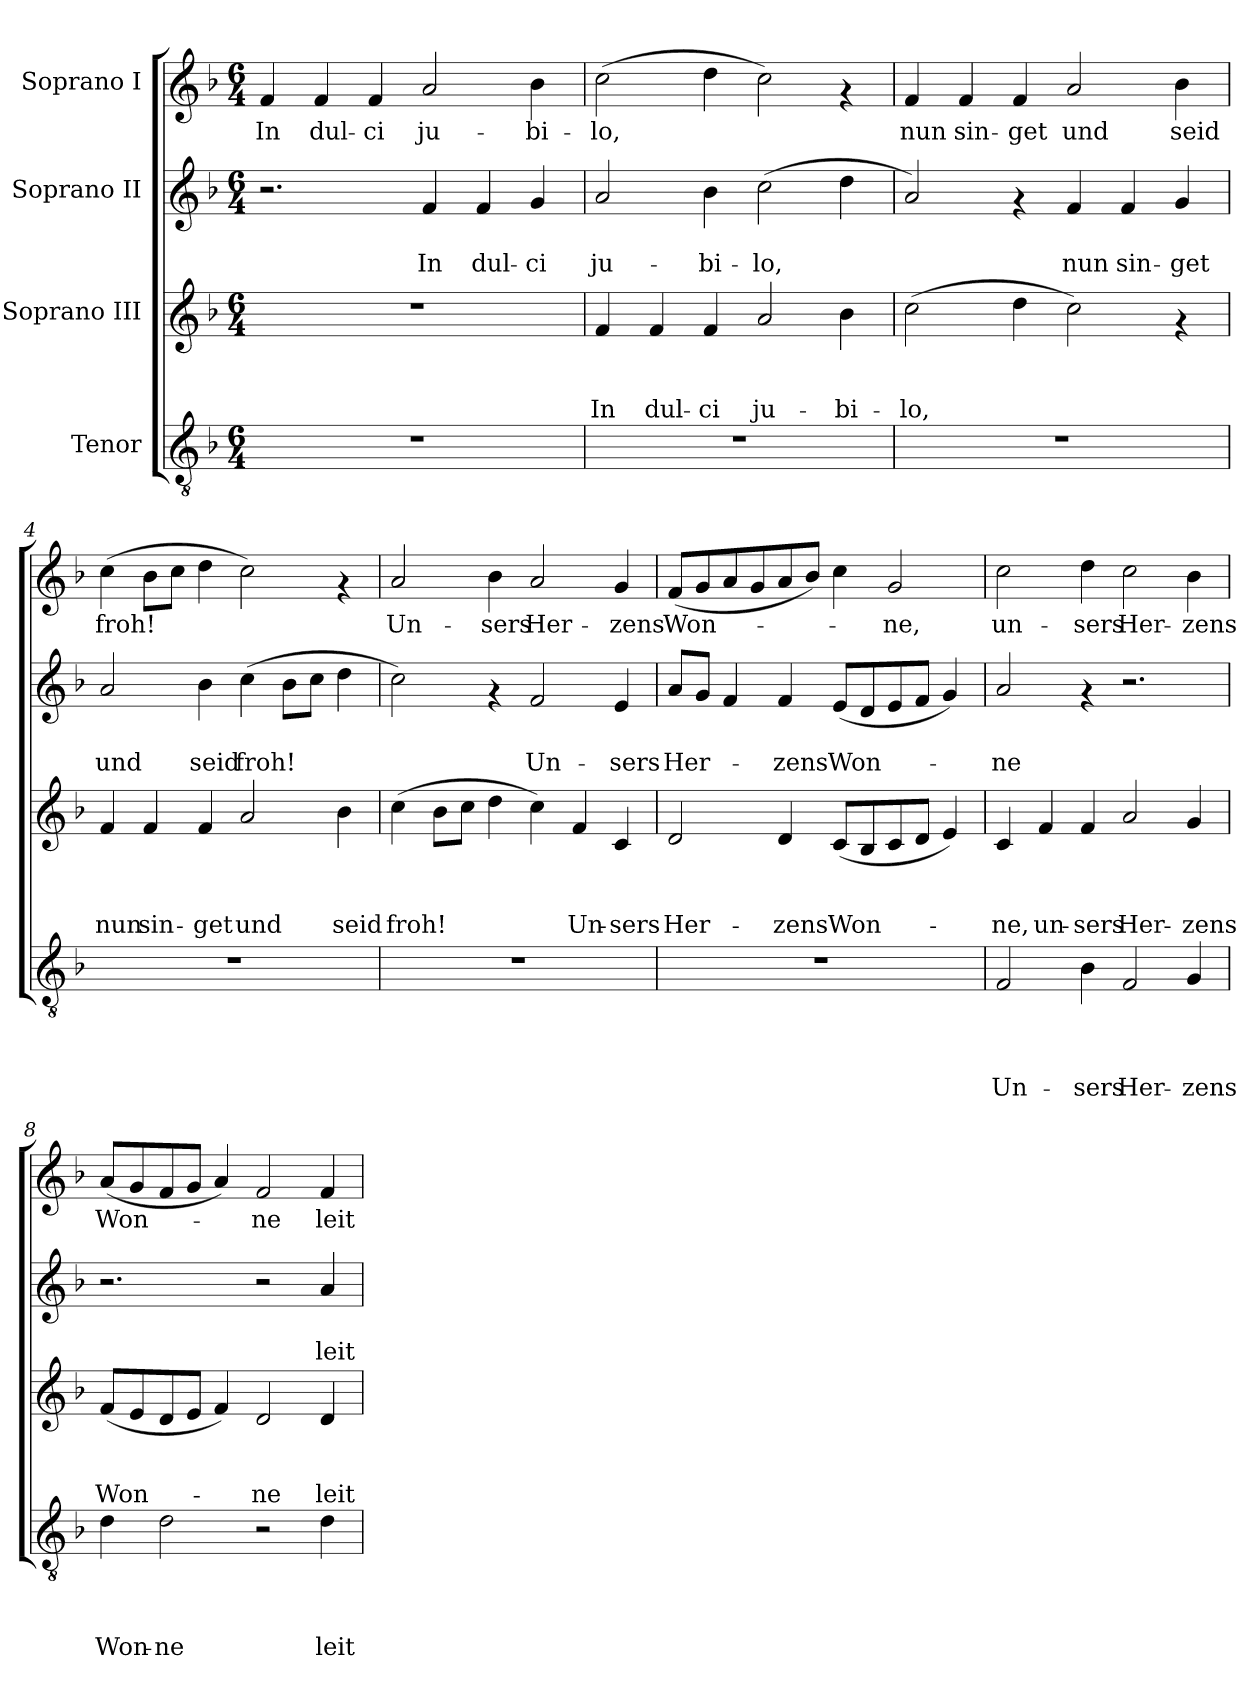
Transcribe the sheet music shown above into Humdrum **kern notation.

**kern	**text	**text	**text	**text	**kern	**text	**text	**text	**kern	**text	**text	**kern	**text
*part4	*part4	*part4	*part4	*part4	*part3	*part3	*part3	*part3	*part2	*part2	*part2	*part1	*part1
*staff4	*staff4	*staff4	*staff4	*staff4	*staff3	*staff3	*staff3	*staff3	*staff2	*staff2	*staff2	*staff1	*staff1
*I"Tenor	*	*	*	*	*I"Soprano III	*	*	*	*I"Soprano II	*	*	*I"Soprano I	*
*clefGv2	*	*	*	*	*clefG2	*	*	*	*clefG2	*	*	*clefG2	*
*k[b-]	*	*	*	*	*k[b-]	*	*	*	*k[b-]	*	*	*k[b-]	*
*F:	*	*	*	*	*F:	*	*	*	*F:	*	*	*F:	*
*M6/4	*	*	*	*	*M6/4	*	*	*	*M6/4	*	*	*M6/4	*
=1	=1	=1	=1	=1	=1	=1	=1	=1	=1	=1	=1	=1	=1
!	!	!	!	!	!	!	!	!	!	!	!	!	!LO:LY:b
1.r	.	.	.	.	1.r	.	.	.	2.r	.	.	4f/	In
!	!	!	!	!	!	!	!	!	!	!	!	!	!LO:LY:b
.	.	.	.	.	.	.	.	.	.	.	.	4f/	dul-
!	!	!	!	!	!	!	!	!	!	!	!	!	!LO:LY:b
.	.	.	.	.	.	.	.	.	.	.	.	4f/	-ci
!	!	!	!	!	!	!	!	!	!	!	!LO:LY:b	!	!LO:LY:b
.	.	.	.	.	.	.	.	.	4f/	.	In	2a/	ju-
!	!	!	!	!	!	!	!	!	!	!	!LO:LY:b	!	!
.	.	.	.	.	.	.	.	.	4f/	.	dul-	.	.
!	!	!	!	!	!	!	!	!	!	!	!LO:LY:b	!	!LO:LY:b
.	.	.	.	.	.	.	.	.	4g/	.	-ci	4b-\	-bi-
=2	=2	=2	=2	=2	=2	=2	=2	=2	=2	=2	=2	=2	=2
!	!	!	!	!	!	!	!	!LO:LY:b	!	!	!LO:LY:b	!	!LO:LY:b
1.r	.	.	.	.	4f/	.	.	In	2a/	.	ju-	(>2cc\	-lo,
!	!	!	!	!	!	!	!	!LO:LY:b	!	!	!	!	!
.	.	.	.	.	4f/	.	.	dul-	.	.	.	.	.
!	!	!	!	!	!	!	!	!LO:LY:b	!	!	!LO:LY:b	!	!
.	.	.	.	.	4f/	.	.	-ci	4b-\	.	-bi-	4dd\	.
!	!	!	!	!	!	!	!	!LO:LY:b	!	!	!LO:LY:b	!	!
.	.	.	.	.	2a/	.	.	ju-	(>2cc\	.	-lo,	2cc\)	.
!	!	!	!	!	!	!	!	!LO:LY:b	!	!	!	!	!
.	.	.	.	.	4b-\	.	.	-bi-	4dd\	.	.	4rf	.
=3	=3	=3	=3	=3	=3	=3	=3	=3	=3	=3	=3	=3	=3
!	!	!	!	!	!	!	!	!LO:LY:b	!	!	!	!	!LO:LY:b
1.r	.	.	.	.	(>2cc\	.	.	-lo,	2a/)	.	.	4f/	nun
!	!	!	!	!	!	!	!	!	!	!	!	!	!LO:LY:b
.	.	.	.	.	.	.	.	.	.	.	.	4f/	sin-
!	!	!	!	!	!	!	!	!	!	!	!	!	!LO:LY:b
.	.	.	.	.	4dd\	.	.	.	4rf	.	.	4f/	-get
!	!	!	!	!	!	!	!	!	!	!	!LO:LY:b	!	!LO:LY:b
.	.	.	.	.	2cc\)	.	.	.	4f/	.	nun	2a/	und
!	!	!	!	!	!	!	!	!	!	!	!LO:LY:b	!	!
.	.	.	.	.	.	.	.	.	4f/	.	sin-	.	.
!	!	!	!	!	!	!	!	!	!	!	!LO:LY:b	!	!LO:LY:b
.	.	.	.	.	4rf	.	.	.	4g/	.	-get	4b-\	seid
=4	=4	=4	=4	=4	=4	=4	=4	=4	=4	=4	=4	=4	=4
!	!	!	!	!	!	!	!	!LO:LY:b	!	!	!LO:LY:b	!	!LO:LY:b
1.r	.	.	.	.	4f/	.	.	nun	2a/	.	und	(>4cc\	froh!
!	!	!	!	!	!	!	!	!LO:LY:b	!	!	!	!	!
.	.	.	.	.	4f/	.	.	sin-	.	.	.	8b-\L	.
.	.	.	.	.	.	.	.	.	.	.	.	8cc\J	.
!	!	!	!	!	!	!	!	!LO:LY:b	!	!	!LO:LY:b	!	!
.	.	.	.	.	4f/	.	.	-get	4b-\	.	seid	4dd\	.
!	!	!	!	!	!	!	!	!LO:LY:b	!	!	!LO:LY:b	!	!
.	.	.	.	.	2a/	.	.	und	(>4cc\	.	froh!	2cc\)	.
.	.	.	.	.	.	.	.	.	8b-\L	.	.	.	.
.	.	.	.	.	.	.	.	.	8cc\J	.	.	.	.
!	!	!	!	!	!	!	!	!LO:LY:b	!	!	!	!	!
.	.	.	.	.	4b-\	.	.	seid	4dd\	.	.	4rf	.
!!LO:LB:g=z
=5	=5	=5	=5	=5	=5	=5	=5	=5	=5	=5	=5	=5	=5
!	!	!	!	!	!	!	!	!LO:LY:b	!	!	!	!	!LO:LY:b
1.r	.	.	.	.	(>4cc\	.	.	froh!	2cc\)	.	.	2a/	Un-
.	.	.	.	.	8b-\L	.	.	.	.	.	.	.	.
.	.	.	.	.	8cc\J	.	.	.	.	.	.	.	.
!	!	!	!	!	!	!	!	!	!	!	!	!	!LO:LY:b
.	.	.	.	.	4dd\	.	.	.	4rf	.	.	4b-\	-sers
!	!	!	!	!	!	!	!	!	!	!	!LO:LY:b	!	!LO:LY:b
.	.	.	.	.	4cc\)	.	.	.	2f/	.	Un-	2a/	Her-
!	!	!	!	!	!	!	!	!LO:LY:b	!	!	!	!	!
.	.	.	.	.	4f/	.	.	Un-	.	.	.	.	.
!	!	!	!	!	!	!	!	!LO:LY:b	!	!	!LO:LY:b	!	!LO:LY:b
.	.	.	.	.	4c/	.	.	-sers	4e/	.	-sers	4g/	-zens
=6	=6	=6	=6	=6	=6	=6	=6	=6	=6	=6	=6	=6	=6
!	!	!	!	!	!	!	!	!LO:LY:b	!	!	!LO:LY:b	!	!LO:LY:b
1.r	.	.	.	.	2d/	.	.	Her-	8a/L	.	Her-	(>8f/L	Won-
.	.	.	.	.	.	.	.	.	8g/J	.	.	8g/	.
.	.	.	.	.	.	.	.	.	4f/	.	.	8a/	.
.	.	.	.	.	.	.	.	.	.	.	.	8g/	.
!	!	!	!	!	!	!	!	!LO:LY:b	!	!	!LO:LY:b	!	!
.	.	.	.	.	4d/	.	.	-zens	4f/	.	-zens	8a/	.
.	.	.	.	.	.	.	.	.	.	.	.	8b-/J)	.
!	!	!	!	!	!	!	!	!LO:LY:b	!	!	!LO:LY:b	!	!
.	.	.	.	.	(<8c/L	.	.	Won-	(<8e/L	.	Won-	4cc\	.
.	.	.	.	.	8B-/	.	.	.	8d/	.	.	.	.
!	!	!	!	!	!	!	!	!	!	!	!	!	!LO:LY:b
.	.	.	.	.	8c/	.	.	.	8e/	.	.	2g/	-ne,
.	.	.	.	.	8d/J	.	.	.	8f/J	.	.	.	.
.	.	.	.	.	4e/)	.	.	.	4g/)	.	.	.	.
=7	=7	=7	=7	=7	=7	=7	=7	=7	=7	=7	=7	=7	=7
!	!	!	!	!LO:LY:b	!	!	!	!LO:LY:b	!	!	!LO:LY:b	!	!LO:LY:b
2F/	.	.	.	Un-	4c/	.	.	-ne,	2a/	.	-ne	2cc\	un-
!	!	!	!	!	!	!	!	!LO:LY:b	!	!	!	!	!
.	.	.	.	.	4f/	.	.	un-	.	.	.	.	.
!	!	!	!	!LO:LY:b	!	!	!	!LO:LY:b	!	!	!	!	!LO:LY:b
4B-\	.	.	.	-sers	4f/	.	.	-sers	4rf	.	.	4dd\	-sers
!	!	!	!	!LO:LY:b	!	!	!	!LO:LY:b	!	!	!	!	!LO:LY:b
2F/	.	.	.	Her-	2a/	.	.	Her-	2.r	.	.	2cc\	Her-
!	!	!	!	!LO:LY:b	!	!	!	!LO:LY:b	!	!	!	!	!LO:LY:b
4G/	.	.	.	-zens	4g/	.	.	-zens	.	.	.	4b-\	-zens
=8	=8	=8	=8	=8	=8	=8	=8	=8	=8	=8	=8	=8	=8
!	!	!	!	!LO:LY:b	!	!	!	!LO:LY:b	!	!	!	!	!LO:LY:b
4d\	.	.	.	Won-	(<8f/L	.	.	Won-	2.r	.	.	(<8a/L	Won-
.	.	.	.	.	8e/	.	.	.	.	.	.	8g/	.
!	!	!	!	!LO:LY:b	!	!	!	!	!	!	!	!	!
2d\	.	.	.	-ne	8d/	.	.	.	.	.	.	8f/	.
.	.	.	.	.	8e/J	.	.	.	.	.	.	8g/J	.
.	.	.	.	.	4f/)	.	.	.	.	.	.	4a/)	.
!	!	!	!	!	!	!	!	!LO:LY:b	!	!	!	!	!LO:LY:b
2r	.	.	.	.	2d/	.	.	-ne	2r	.	.	2f/	-ne
!	!	!	!	!LO:LY:b	!	!	!	!LO:LY:b	!	!	!LO:LY:b	!	!LO:LY:b
4d\	.	.	.	leit	4d/	.	.	leit	4a/	.	leit	4f/	leit
=	=	=	=	=	=	=	=	=	=	=	=	=	=
*-	*-	*-	*-	*-	*-	*-	*-	*-	*-	*-	*-	*-	*-
